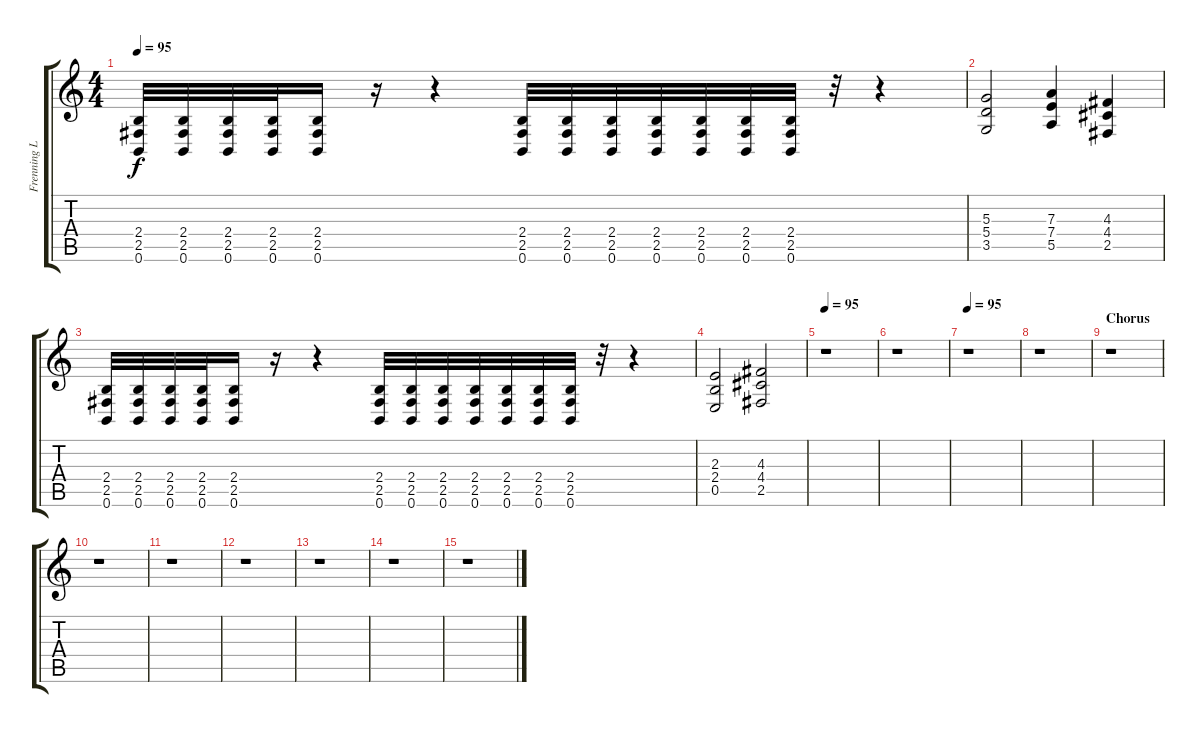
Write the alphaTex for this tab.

\track ("Frenning Lead" "Frenning L") {instrument overdrivenguitar}
\staff {score tabs}
\tuning (B3 Gb3 D3 A2 E2 B1) {hide}
\ts (4 4)
\tempo 95
\clef g2
\ks c
(2.4 2.5 0.6).32{dy f instrument distortionguitar} (2.4 2.5 0.6).32 (2.4 2.5 0.6).32 (2.4 2.5 0.6).32 (2.4 2.5 0.6).16 r.16 r.4 (2.4 2.5 0.6).32 (2.4 2.5 0.6).32 (2.4 2.5 0.6).32 (2.4 2.5 0.6).32 (2.4 2.5 0.6).32 (2.4 2.5 0.6).32 (2.4 2.5 0.6).32 r.32 r.4 |
(5.3 5.4 3.5).2 (7.3 7.4 5.5).4 (4.3 4.4 2.5).4 |
(2.4 2.5 0.6).32{instrument distortionguitar} (2.4 2.5 0.6).32 (2.4 2.5 0.6).32 (2.4 2.5 0.6).32 (2.4 2.5 0.6).16 r.16 r.4 (2.4 2.5 0.6).32 (2.4 2.5 0.6).32 (2.4 2.5 0.6).32 (2.4 2.5 0.6).32 (2.4 2.5 0.6).32 (2.4 2.5 0.6).32 (2.4 2.5 0.6).32 r.32 r.4 |
(2.3 2.4 0.5).2 (4.3 4.4 2.5).2 |
\tempo 95
r.1 |
r.1 |
\tempo 95
r.1 |
r.1 |
\section ("" "Chorus")
r.1 |
r.1 |
r.1 |
r.1 |
r.1 |
r.1 |
r.1
